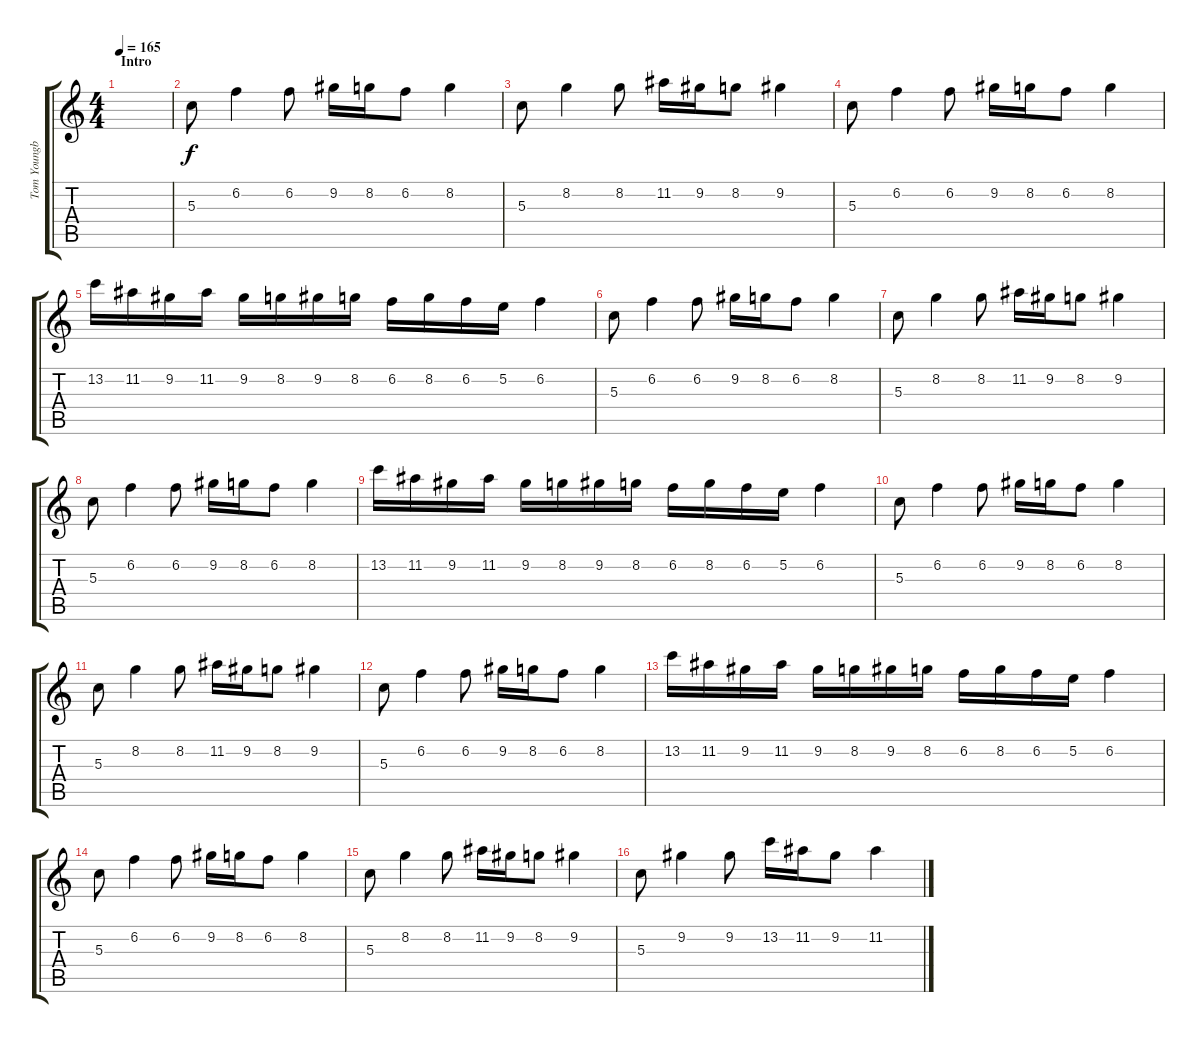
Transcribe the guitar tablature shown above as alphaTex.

\track ("Tom Youngblood" "Tom Youngb") {instrument distortionguitar}
\staff {score tabs}
\tuning (E4 B3 G3 D3 A2 E2) {hide}
\ts (4 4)
\section ("" "Intro")
\tempo 165
\clef g2
\ks c
|
5.3.8 6.2.4 6.2.8 9.2.16 8.2.16 6.2.8 8.2.4 |
5.3.8 8.2.4 8.2.8 11.2.16 9.2.16 8.2.8 9.2.4 |
5.3.8 6.2.4 6.2.8 9.2.16 8.2.16 6.2.8 8.2.4 |
13.2.16 11.2.16 9.2.16 11.2.16 9.2.16 8.2.16 9.2.16 8.2.16 6.2.16 8.2.16 6.2.16 5.2.16 6.2.4 |
5.3.8 6.2.4 6.2.8 9.2.16 8.2.16 6.2.8 8.2.4 |
5.3.8 8.2.4 8.2.8 11.2.16 9.2.16 8.2.8 9.2.4 |
5.3.8 6.2.4 6.2.8 9.2.16 8.2.16 6.2.8 8.2.4 |
13.2.16 11.2.16 9.2.16 11.2.16 9.2.16 8.2.16 9.2.16 8.2.16 6.2.16 8.2.16 6.2.16 5.2.16 6.2.4 |
5.3.8 6.2.4 6.2.8 9.2.16 8.2.16 6.2.8 8.2.4 |
5.3.8 8.2.4 8.2.8 11.2.16 9.2.16 8.2.8 9.2.4 |
5.3.8 6.2.4 6.2.8 9.2.16 8.2.16 6.2.8 8.2.4 |
13.2.16 11.2.16 9.2.16 11.2.16 9.2.16 8.2.16 9.2.16 8.2.16 6.2.16 8.2.16 6.2.16 5.2.16 6.2.4 |
5.3.8 6.2.4 6.2.8 9.2.16 8.2.16 6.2.8 8.2.4 |
5.3.8 8.2.4 8.2.8 11.2.16 9.2.16 8.2.8 9.2.4 |
5.3.8 9.2.4 9.2.8 13.2.16 11.2.16 9.2.8 11.2.4
